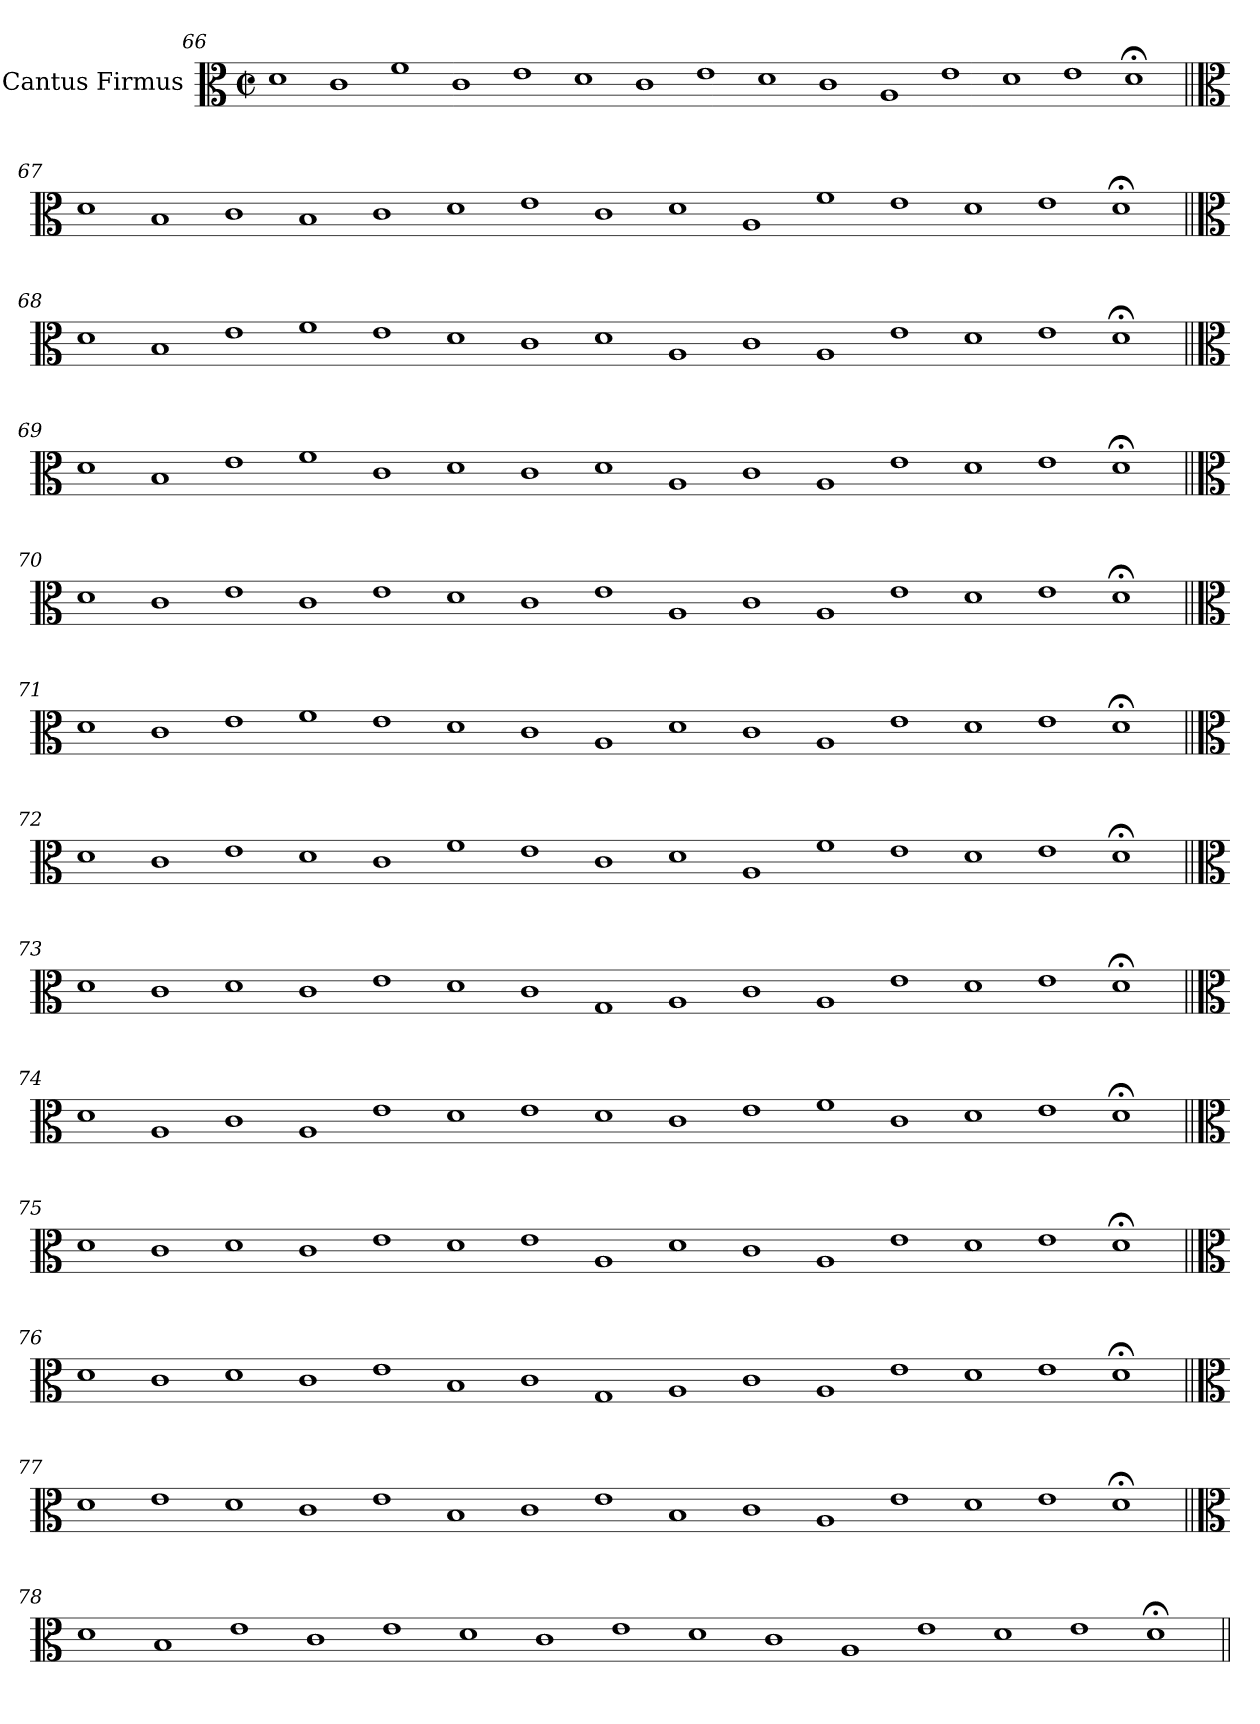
**kern
*part1
*staff1
*I"Cantus Firmus
*I'cf
!!LO:LB:g=z
*clefC3
*k[]
*M2/2
*met(c|)
=66
1d
1c
1f
1c
1e
1d
1c
1e
1d
1c
1A
1e
1d
1e
1d;<
!!LO:LB:g=z
=67||
*clefC3
1d
1B
1c
1B
1c
1d
1e
1c
1d
1A
1f
1e
1d
1e
1d;<
!!LO:LB:g=z
=68||
*clefC3
1d
1B
1e
1f
1e
1d
1c
1d
1A
1c
1A
1e
1d
1e
1d;<
!!LO:LB:g=z
=69||
*clefC3
1d
1B
1e
1f
1c
1d
1c
1d
1A
1c
1A
1e
1d
1e
1d;<
!!LO:LB:g=z
=70||
*clefC3
1d
1c
1e
1c
1e
1d
1c
1e
1A
1c
1A
1e
1d
1e
1d;<
!!LO:LB:g=z
=71||
*clefC3
1d
1c
1e
1f
1e
1d
1c
1A
1d
1c
1A
1e
1d
1e
1d;<
!!LO:LB:g=z
=72||
*clefC3
1d
1c
1e
1d
1c
1f
1e
1c
1d
1A
1f
1e
1d
1e
1d;<
!!LO:LB:g=z
=73||
*clefC3
1d
1c
1d
1c
1e
1d
1c
1G
1A
1c
1A
1e
1d
1e
1d;<
!!LO:LB:g=z
=74||
*clefC3
1d
1A
1c
1A
1e
1d
1e
1d
1c
1e
1f
1c
1d
1e
1d;<
!!LO:LB:g=z
=75||
*clefC3
1d
1c
1d
1c
1e
1d
1e
1A
1d
1c
1A
1e
1d
1e
1d;<
!!LO:LB:g=z
=76||
*clefC3
1d
1c
1d
1c
1e
1B
1c
1G
1A
1c
1A
1e
1d
1e
1d;<
!!LO:LB:g=z
=77||
*clefC3
1d
1e
1d
1c
1e
1B
1c
1e
1B
1c
1A
1e
1d
1e
1d;<
!!LO:LB:g=z
=78||
*clefC3
1d
1B
1e
1c
1e
1d
1c
1e
1d
1c
1A
1e
1d
1e
1d;<
=||
*-
